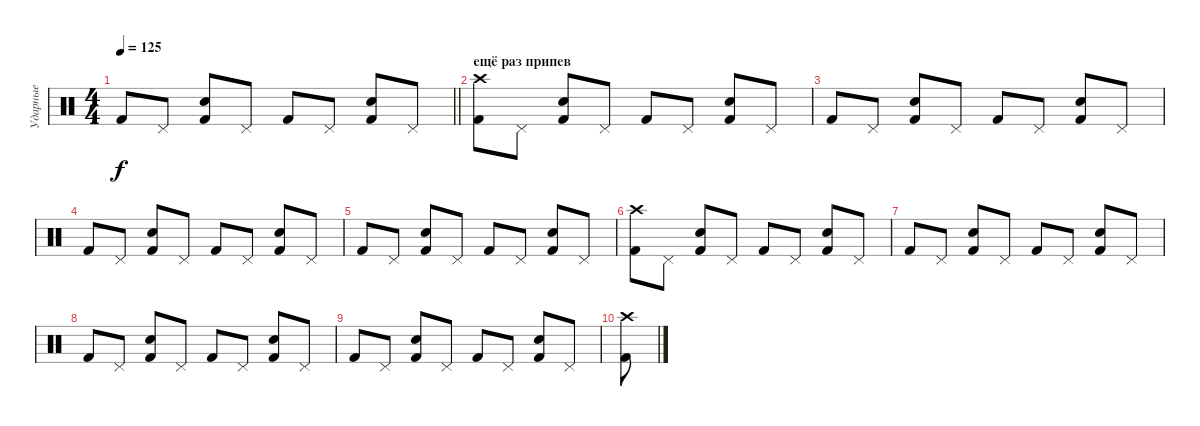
\track ("Ударные" "Ударные") {instrument percussion}
\staff {score}
\articulation defaults
\ts (4 4)
\tempo 125
\clef neutral
\barLineRight lightlight
\ks c "Kick (hit) 2".8{dy f} "Pedal Hi-Hat (hit)".8
("Kick (hit) 2" "Snare (hit) 2").8 "Pedal Hi-Hat (hit)".8 "Kick (hit) 2".8 "Pedal Hi-Hat (hit)".8 ("Kick (hit) 2" "Snare (hit) 2").8 "Pedal Hi-Hat (hit)".8 |
\section ("" "ещё раз припев")
("Kick (hit) 2" "Crash high (hit)").8 "Pedal Hi-Hat (hit)".8 ("Kick (hit) 2" "Snare (hit) 2").8 "Pedal Hi-Hat (hit)".8 "Kick (hit) 2".8 "Pedal Hi-Hat (hit)".8 ("Kick (hit) 2" "Snare (hit) 2").8 "Pedal Hi-Hat (hit)".8 |
"Kick (hit) 2".8 "Pedal Hi-Hat (hit)".8 ("Kick (hit) 2" "Snare (hit) 2").8 "Pedal Hi-Hat (hit)".8 "Kick (hit) 2".8 "Pedal Hi-Hat (hit)".8 ("Kick (hit) 2" "Snare (hit) 2").8 "Pedal Hi-Hat (hit)".8 |
"Kick (hit) 2".8 "Pedal Hi-Hat (hit)".8 ("Kick (hit) 2" "Snare (hit) 2").8 "Pedal Hi-Hat (hit)".8 "Kick (hit) 2".8 "Pedal Hi-Hat (hit)".8 ("Kick (hit) 2" "Snare (hit) 2").8 "Pedal Hi-Hat (hit)".8 |
"Kick (hit) 2".8 "Pedal Hi-Hat (hit)".8 ("Kick (hit) 2" "Snare (hit) 2").8 "Pedal Hi-Hat (hit)".8 "Kick (hit) 2".8 "Pedal Hi-Hat (hit)".8 ("Kick (hit) 2" "Snare (hit) 2").8 "Pedal Hi-Hat (hit)".8 |
("Kick (hit) 2" "Crash high (hit)").8 "Pedal Hi-Hat (hit)".8 ("Kick (hit) 2" "Snare (hit) 2").8 "Pedal Hi-Hat (hit)".8 "Kick (hit) 2".8 "Pedal Hi-Hat (hit)".8 ("Kick (hit) 2" "Snare (hit) 2").8 "Pedal Hi-Hat (hit)".8 |
"Kick (hit) 2".8 "Pedal Hi-Hat (hit)".8 ("Kick (hit) 2" "Snare (hit) 2").8 "Pedal Hi-Hat (hit)".8 "Kick (hit) 2".8 "Pedal Hi-Hat (hit)".8 ("Kick (hit) 2" "Snare (hit) 2").8 "Pedal Hi-Hat (hit)".8 |
"Kick (hit) 2".8 "Pedal Hi-Hat (hit)".8 ("Kick (hit) 2" "Snare (hit) 2").8 "Pedal Hi-Hat (hit)".8 "Kick (hit) 2".8 "Pedal Hi-Hat (hit)".8 ("Kick (hit) 2" "Snare (hit) 2").8 "Pedal Hi-Hat (hit)".8 |
"Kick (hit) 2".8 "Pedal Hi-Hat (hit)".8 ("Kick (hit) 2" "Snare (hit) 2").8 "Pedal Hi-Hat (hit)".8 "Kick (hit) 2".8 "Pedal Hi-Hat (hit)".8 ("Kick (hit) 2" "Snare (hit) 2").8 "Pedal Hi-Hat (hit)".8 |
("Kick (hit) 2" "Crash high (hit)").8
